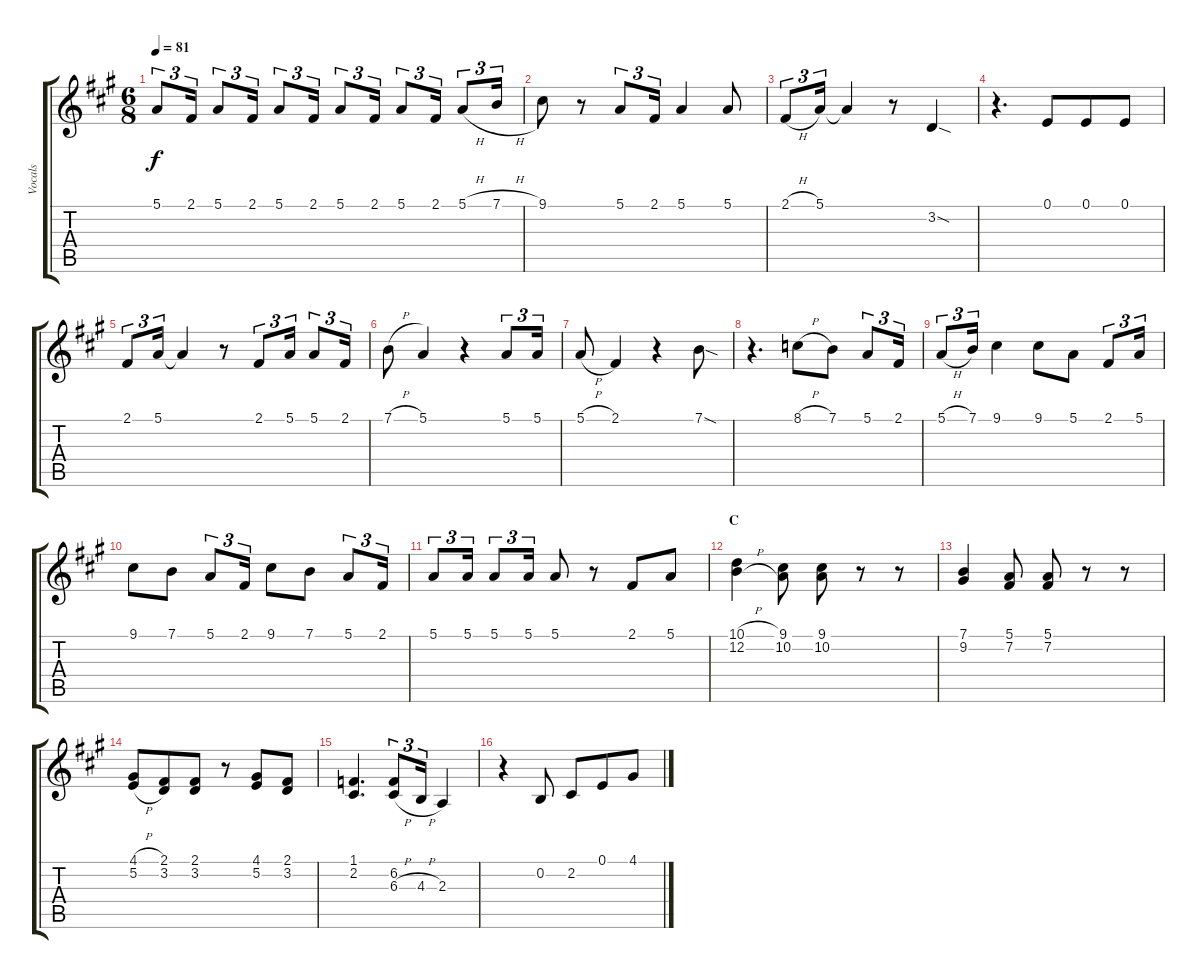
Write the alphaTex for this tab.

\track ("Vocals" "Vocals") {instrument tenorsax}
\staff {score tabs}
\tuning (E4 B3 G3 D3 A2 E2) {hide}
\ts (6 8)
\tempo 81
\clef g2
\ks a
5.1.8{tu (3 2) dy f} 2.1.16{tu (3 2)} 5.1.8{tu (3 2)} 2.1.16{tu (3 2)} 5.1.8{tu (3 2)} 2.1.16{tu (3 2)} 5.1.8{tu (3 2)} 2.1.16{tu (3 2)} 5.1.8{tu (3 2)} 2.1.16{tu (3 2)} 5.1{h}.8{tu (3 2)} 7.1{h}.16{tu (3 2)} |
9.1.8 r.8 5.1.8{tu (3 2)} 2.1.16{tu (3 2)} 5.1.4 5.1.8 |
2.1{h}.8{tu (3 2)} 5.1.16{tu (3 2)} 5.1{t}.4 r.8 3.2{sod}.4 |
r.4{d} 0.1.8 0.1.8 0.1.8 |
2.1.8{tu (3 2)} 5.1.16{tu (3 2)} 5.1{t}.4 r.8 2.1.8{tu (3 2)} 5.1.16{tu (3 2)} 5.1.8{tu (3 2)} 2.1.16{tu (3 2)} |
7.1{h}.8 5.1.4 r.4 5.1.8{tu (3 2)} 5.1.16{tu (3 2)} |
5.1{h}.8 2.1.4 r.4 7.1{sod}.8 |
r.4{d} 8.1{h}.8 7.1.8 5.1.8{tu (3 2)} 2.1.16{tu (3 2)} |
5.1{h}.8{tu (3 2)} 7.1.16{tu (3 2)} 9.1.4 9.1.8 5.1.8 2.1.8{tu (3 2)} 5.1.16{tu (3 2)} |
9.1.8 7.1.8 5.1.8{tu (3 2)} 2.1.16{tu (3 2)} 9.1.8 7.1.8 5.1.8{tu (3 2)} 2.1.16{tu (3 2)} |
5.1.8{tu (3 2)} 5.1.16{tu (3 2)} 5.1.8{tu (3 2)} 5.1.16{tu (3 2)} 5.1.8 r.8 2.1.8 5.1.8 |
\section ("" "C")
(10.1{h} 12.2{h}).4 (9.1 10.2).8 (9.1 10.2).8 r.8 r.8 |
(7.1 9.2).4 (5.1 7.2).8 (5.1 7.2).8 r.8 r.8 |
(4.1{h} 5.2{h}).8 (2.1 3.2).8 (2.1 3.2).8 r.8 (4.1 5.2).8 (2.1 3.2).8 |
(1.1 2.2).4{d} (6.2 6.3{h}).8{tu (3 2)} 4.3{h}.16{tu (3 2)} 2.3.4 |
r.4 0.2.8 2.2.8 0.1.8 4.1.8
